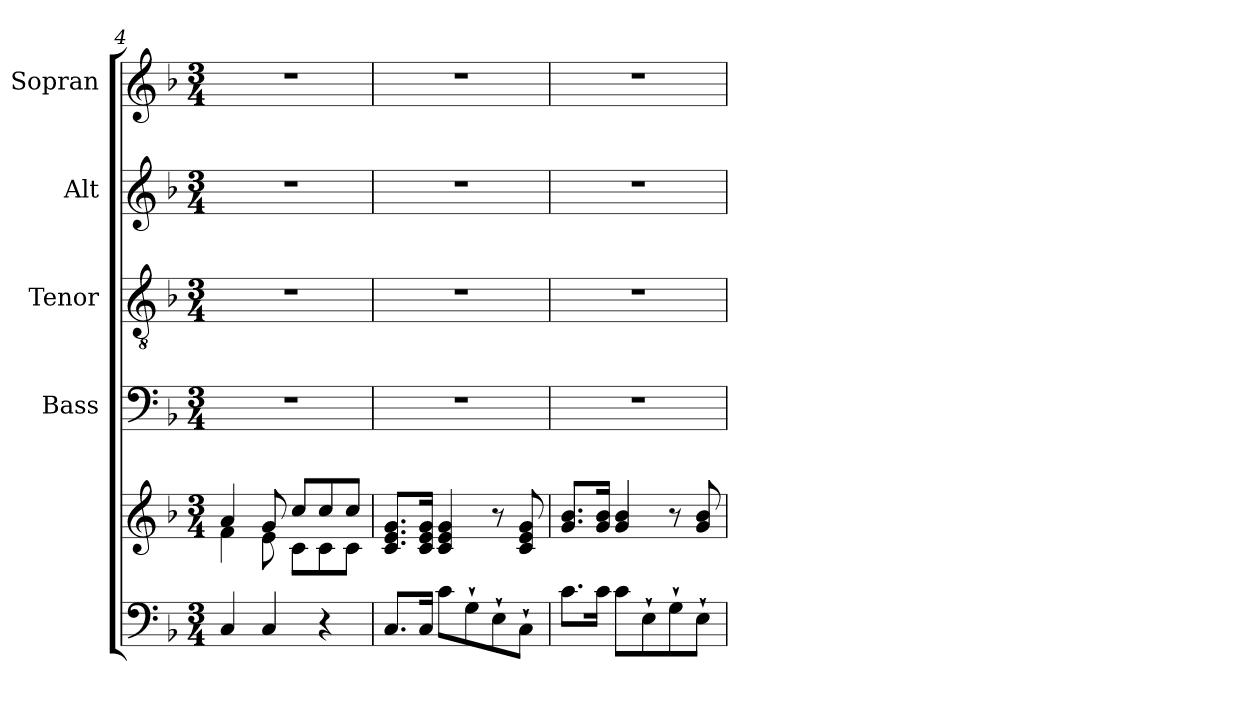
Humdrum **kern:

**kern	**kern	**kern	**kern	**kern	**kern
*part5	*part5	*part4	*part3	*part2	*part1
*staff6	*staff5	*staff4	*staff3	*staff2	*staff1
*	*	*I"Bass	*I"Tenor	*I"Alt	*I"Sopran
*	*	*I'B.	*I'T.	*I'A.	*I'S.
*clefF4	*clefG2	*clefF4	*clefGv2	*clefG2	*clefG2
*k[b-]	*k[b-]	*k[b-]	*k[b-]	*k[b-]	*k[b-]
*F:	*F:	*F:	*F:	*F:	*F:
*M3/4	*M3/4	*M3/4	*M3/4	*M3/4	*M3/4
=4	=4	=4	=4	=4	=4
*	*^	*	*	*	*
4C/	4a/	4f\	2.r	2.r	2.r	2.r
4C/	8g/	8e\	.	.	.	.
.	8cc/L	8c\L	.	.	.	.
4r	8cc/	8c\	.	.	.	.
.	8cc/J	8c\J	.	.	.	.
*	*v	*v	*	*	*	*
=5	=5	=5	=5	=5	=5
8.C/L	8.c/ 8.e/ 8.g/L	2.r	2.r	2.r	2.r
16C/Jk	16c/ 16e/ 16g/Jk	.	.	.	.
8c\L	4c/ 4e/ 4g/	.	.	.	.
8G`>\	.	.	.	.	.
8E`>\	8r	.	.	.	.
8C`>\J	8c/ 8e/ 8g/	.	.	.	.
!!LO:LB:g=z
=6	=6	=6	=6	=6	=6
8.c\L	8.g/ 8.b-/L	2.r	2.r	2.r	2.r
16c\Jk	16g/ 16b-/Jk	.	.	.	.
8c\L	4g/ 4b-/	.	.	.	.
8E`>\	.	.	.	.	.
8G`>\	8r	.	.	.	.
8E`>\J	8g/ 8b-/	.	.	.	.
=	=	=	=	=	=
*-	*-	*-	*-	*-	*-
